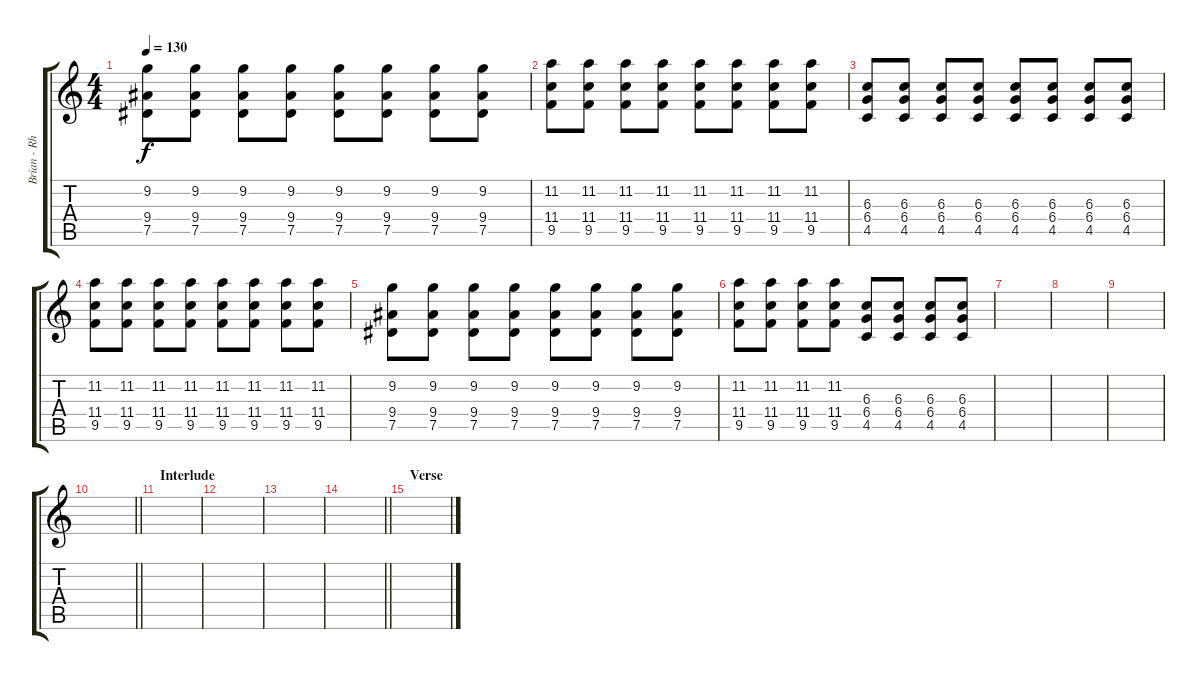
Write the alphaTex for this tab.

\track ("Brian - Rhythm Guitar" "Brian - Rh") {instrument electricguitarjazz}
\staff {score tabs}
\tuning (Eb4 Bb3 Gb3 Db3 Ab2 Eb2) {hide}
\ts (4 4)
\tempo 130
\clef g2
\ks c
(9.2 9.4 7.5).8{dy f} (9.2 9.4 7.5).8 (9.2 9.4 7.5).8 (9.2 9.4 7.5).8 (9.2 9.4 7.5).8 (9.2 9.4 7.5).8 (9.2 9.4 7.5).8 (9.2 9.4 7.5).8 |
(11.2 11.4 9.5).8 (11.2 11.4 9.5).8 (11.2 11.4 9.5).8 (11.2 11.4 9.5).8 (11.2 11.4 9.5).8 (11.2 11.4 9.5).8 (11.2 11.4 9.5).8 (11.2 11.4 9.5).8 |
(6.3 6.4 4.5).8 (6.3 6.4 4.5).8 (6.3 6.4 4.5).8 (6.3 6.4 4.5).8 (6.3 6.4 4.5).8 (6.3 6.4 4.5).8 (6.3 6.4 4.5).8 (6.3 6.4 4.5).8 |
(11.2 11.4 9.5).8 (11.2 11.4 9.5).8 (11.2 11.4 9.5).8 (11.2 11.4 9.5).8 (11.2 11.4 9.5).8 (11.2 11.4 9.5).8 (11.2 11.4 9.5).8 (11.2 11.4 9.5).8 |
(9.2 9.4 7.5).8 (9.2 9.4 7.5).8 (9.2 9.4 7.5).8 (9.2 9.4 7.5).8 (9.2 9.4 7.5).8 (9.2 9.4 7.5).8 (9.2 9.4 7.5).8 (9.2 9.4 7.5).8 |
(11.2 11.4 9.5).8 (11.2 11.4 9.5).8 (11.2 11.4 9.5).8 (11.2 11.4 9.5).8 (6.3 6.4 4.5).8 (6.3 6.4 4.5).8 (6.3 6.4 4.5).8 (6.3 6.4 4.5).8 |
|
|
|
\barLineRight lightlight
|
\section ("" "Interlude")
|
|
|
\barLineRight lightlight
|
\section ("" "Verse")
